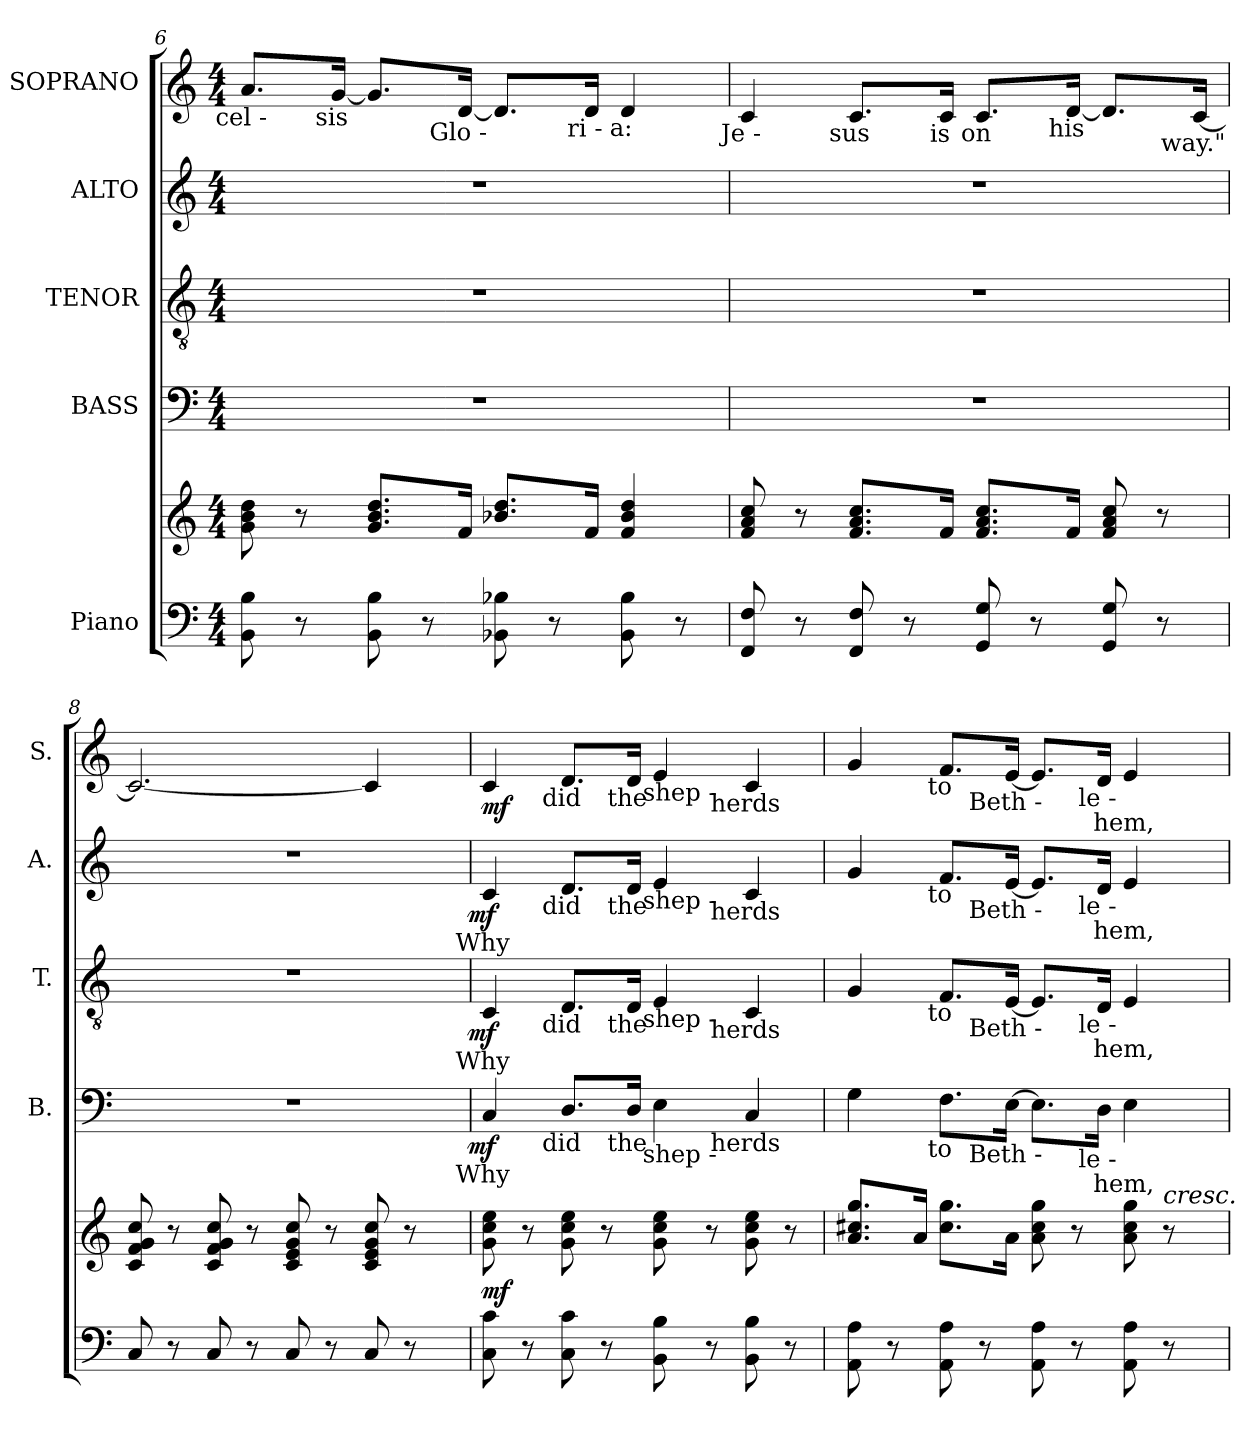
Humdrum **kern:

**kern	**kern	**dynam	**kern	**dynam	**kern	**dynam	**kern	**dynam	**kern	**dynam
*part5	*part5	*part5	*part4	*part4	*part3	*part3	*part2	*part2	*part1	*part1
*staff6	*staff5	*staff5/6	*staff4	*staff4	*staff3	*staff3	*staff2	*staff2	*staff1	*staff1
*I"Piano	*	*	*I"BASS	*	*I"TENOR	*	*I"ALTO	*	*I"SOPRANO	*
*	*	*	*I'B.	*	*I'T.	*	*I'A.	*	*I'S.	*
*clefF4	*clefG2	*	*clefF4	*	*clefGv2	*	*clefG2	*	*clefG2	*
*	*	*	*	*	*ITrd7c12	*	*	*	*	*
*k[]	*k[]	*	*k[]	*	*k[]	*	*k[]	*	*k[]	*
*C:	*C:	*	*C:	*	*C:	*	*C:	*	*C:	*
*M4/4	*M4/4	*	*M4/4	*	*M4/4	*	*M4/4	*	*M4/4	*
=6	=6	=6	=6	=6	=6	=6	=6	=6	=6	=6
!	!	!	!	!	!	!	!	!	!LO:TX:b:cj:t=cel -	!
8BBi\ 8Bi	8gi\ 8bi 8ddi	.	1r	.	1r	.	1r	.	8.ai/L	.
8r	8r	.	.	.	.	.	.	.	.	.
!	!	!	!	!	!	!	!	!	!LO:TX:b:cj:t=sis	!
.	.	.	.	.	.	.	.	.	[16gi/Jk	.
8BBi\ 8Bi	8.gi/ 8.bi/ 8.ddi/L	.	.	.	.	.	.	.	8.gi/L]	.
8r	.	.	.	.	.	.	.	.	.	.
!	!	!	!	!	!	!	!	!	!LO:TX:b:cj:t=Glo -	!
.	16fi/Jk	.	.	.	.	.	.	.	[16di/Jk	.
8BB-Xi\ 8B-Xi	8.b-Xi/ 8.ddi/L	.	.	.	.	.	.	.	8.di/L]	.
8r	.	.	.	.	.	.	.	.	.	.
!	!	!	!	!	!	!	!	!	!LO:TX:b:cj:t=ri -	!
.	16fi/Jk	.	.	.	.	.	.	.	16di/Jk	.
!	!	!	!	!	!	!	!	!	!LO:TX:b:cj:t=a&colon;	!
8BB-i\ 8B-i	4fi/ 4b-i 4ddi	.	.	.	.	.	.	.	4di/	.
8r	.	.	.	.	.	.	.	.	.	.
!!LO:PB:g=z
=7	=7	=7	=7	=7	=7	=7	=7	=7	=7	=7
!	!	!	!	!	!	!	!	!	!LO:TX:b:cj:t=Je -	!
8FFi/ 8Fi	8fi/ 8ai 8cci	.	1r	.	1r	.	1r	.	4ci/	.
8r	8r	.	.	.	.	.	.	.	.	.
!	!	!	!	!	!	!	!	!	!LO:TX:b:cj:t=sus	!
8FFi/ 8Fi	8.fi/ 8.ai/ 8.cci/L	.	.	.	.	.	.	.	8.ci/L	.
8r	.	.	.	.	.	.	.	.	.	.
!	!	!	!	!	!	!	!	!	!LO:TX:b:cj:t=is	!
.	16fi/Jk	.	.	.	.	.	.	.	16ci/Jk	.
!	!	!	!	!	!	!	!	!	!LO:TX:b:cj:t=on	!
8GGi/ 8Gi	8.fi/ 8.ai/ 8.cci/L	.	.	.	.	.	.	.	8.ci/L	.
8r	.	.	.	.	.	.	.	.	.	.
!	!	!	!	!	!	!	!	!	!LO:TX:b:cj:t=his	!
.	16fi/Jk	.	.	.	.	.	.	.	[16di/Jk	.
8GGi/ 8Gi	8fi/ 8ai 8cci	.	.	.	.	.	.	.	8.di/L]	.
8r	8r	.	.	.	.	.	.	.	.	.
!	!	!	!	!	!	!	!	!	!LO:TX:b:cj:t=way."	!
.	.	.	.	.	.	.	.	.	[16ci/Jk	.
=8	=8	=8	=8	=8	=8	=8	=8	=8	=8	=8
*	*	*	*^	*	*^	*	*^	*	*	*
8Ci/	8ci/ 8fi 8gi 8cci	.	1r	2ryy	.	1r	2ryy	.	1r	2ryy	.	2.ci/_	.
8r	8r	.	.	.	.	.	.	.	.	.	.	.	.
8Ci/	8ci/ 8fi 8gi 8cci	.	.	.	.	.	.	.	.	.	.	.	.
8r	8r	.	.	.	.	.	.	.	.	.	.	.	.
8Ci/	8ci/ 8ei 8gi 8cci	.	.	4ryy	.	.	4ryy	.	.	4ryy	.	.	.
8r	8r	.	.	.	.	.	.	.	.	.	.	.	.
8Ci/	8ci/ 8ei 8gi 8cci	.	.	8ryy	.	.	8ryy	.	.	8ryy	.	4ci/]	.
8r	8r	.	.	16ryy	.	.	16ryy	.	.	16ryy	.	.	.
.	.	.	.	32ryy	.	.	32ryy	.	.	32ryy	.	.	.
.	.	.	.	64ryy	.	.	64ryy	.	.	64ryy	.	.	.
.	.	.	.	128...ryy	.	.	128...ryy	.	.	128...ryy	.	.	.
.	.	.	.	1024ryy	mf	.	1024ryy	mf	.	1024ryy	mf	.	.
=9	=9	=9	=9	=9	=9	=9	=9	=9	=9	=9	=9	=9	=9
!	!	!	!	!	!	!	!	!	!	!	!	!LO:TX:b:cj:t=Why	!
!	!	!	!	!	!	!	!	!	!LO:TX:b:cj:t=Why	!	!	!	!
!	!	!	!	!	!	!LO:TX:b:cj:t=Why	!	!	!	!	!	!	!
!	!	!	!LO:TX:b:cj:t=Why	!	!	!	!	!	!	!	!	!	!
*	*	*	*	*	*	*	*	*	*	*	*	*^	*
8Ci\ 8ci	8gi\ 8cci 8eei	mf	4Ci/	2ryy	.	4CCi/	2ryy	.	4ci/	2ryy	.	4ci/	2ryy	mf
8r	8r	.	.	.	.	.	.	.	.	.	.	.	.	.
!	!	!	!	!	!	!	!	!	!	!	!	!LO:TX:b:cj:t=did	!	!
!	!	!	!	!	!	!	!	!	!LO:TX:b:cj:t=did	!	!	!	!	!
!	!	!	!	!	!	!LO:TX:b:cj:t=did	!	!	!	!	!	!	!	!
!	!	!	!LO:TX:b:cj:t=did	!	!	!	!	!	!	!	!	!	!	!
8Ci\ 8ci	8gi\ 8cci 8eei	.	8.Di/L	.	.	8.DDi/L	.	.	8.di/L	.	.	8.di/L	.	.
8r	8r	.	.	.	.	.	.	.	.	.	.	.	.	.
!	!	!	!	!	!	!	!	!	!	!	!	!LO:TX:b:cj:t=the	!	!
!	!	!	!	!	!	!	!	!	!LO:TX:b:cj:t=the	!	!	!	!	!
!	!	!	!	!	!	!LO:TX:b:cj:t=the	!	!	!	!	!	!	!	!
!	!	!	!LO:TX:b:cj:t=the	!	!	!	!	!	!	!	!	!	!	!
.	.	.	16Di/Jk	.	.	16DDi/Jk	.	.	16di/Jk	.	.	16di/Jk	.	.
8BBi\ 8Bi	8gi\ 8cci 8eei	.	4Ei\	16ryy	.	4EEi/	16ryy	.	4ei/	16ryy	.	4ei/	16ryy	.
!	!	!	!	!	!	!	!	!	!	!	!	!	!LO:TX:b:cj:t=shep -	!
!	!	!	!	!	!	!	!	!	!	!LO:TX:b:cj:t=shep -	!	!	!	!
!	!	!	!	!	!	!	!LO:TX:b:cj:t=shep -	!	!	!	!	!	!	!
!	!	!	!	!LO:TX:b:cj:t=shep -	!	!	!	!	!	!	!	!	!	!
.	.	.	.	4..ryy	.	.	4..ryy	.	.	4..ryy	.	.	4..ryy	.
8r	8r	.	.	.	.	.	.	.	.	.	.	.	.	.
!	!	!	!	!	!	!	!	!	!	!	!	!LO:TX:b:cj:t=herds	!	!
!	!	!	!	!	!	!	!	!	!LO:TX:b:cj:t=herds	!	!	!	!	!
!	!	!	!	!	!	!LO:TX:b:cj:t=herds	!	!	!	!	!	!	!	!
!	!	!	!LO:TX:b:cj:t=herds	!	!	!	!	!	!	!	!	!	!	!
8BBi\ 8Bi	8gi\ 8cci 8eei	.	4Ci/	.	.	4CCi/	.	.	4ci/	.	.	4ci/	.	.
8r	8r	.	.	.	.	.	.	.	.	.	.	.	.	.
!!LO:LB:g=z
=10	=10	=10	=10	=10	=10	=10	=10	=10	=10	=10	=10	=10	=10	=10
!	!	!	!	!	!	!	!	!	!	!	!	!LO:TX:b:cj:t=go	!	!
!	!	!	!	!	!	!	!	!	!LO:TX:b:cj:t=go	!	!	!	!	!
!	!	!	!	!	!	!LO:TX:b:cj:t=go	!	!	!	!	!	!	!	!
!	!	!	!LO:TX:b:cj:t=go	!	!	!	!	!	!	!	!	!	!	!
*	*	*	*v	*v	*	*	*	*	*v	*v	*	*v	*v	*
*	*	*	*	*	*v	*v	*	*	*	*	*
8AAi\ 8Ai	8.ai/ 8.cc#Xi/ 8.ggi/L	.	4Gi\	.	4GGi/	.	4gi/	.	4gi/	.
8r	.	.	.	.	.	.	.	.	.	.
.	16ai/Jk	.	.	.	.	.	.	.	.	.
!	!	!	!	!	!	!	!	!	!LO:TX:b:cj:t=to	!
!	!	!	!	!	!	!	!LO:TX:b:cj:t=to	!	!	!
!	!	!	!	!	!LO:TX:b:cj:t=to	!	!	!	!	!
!	!	!	!LO:TX:b:cj:t=to	!	!	!	!	!	!	!
8AAi\ 8Ai	8.cc#i\ 8.ggi\L	.	8.Fi\L	.	8.FFi/L	.	8.fi/L	.	8.fi/L	.
8r	.	.	.	.	.	.	.	.	.	.
!	!	!	!	!	!	!	!	!	!LO:TX:b:cj:t=Beth -	!
!	!	!	!	!	!	!	!LO:TX:b:cj:t=Beth -	!	!	!
!	!	!	!	!	!LO:TX:b:cj:t=Beth -	!	!	!	!	!
!	!	!	!LO:TX:b:cj:t=Beth -	!	!	!	!	!	!	!
.	16ai\Jk	.	[16Ei\Jk	.	[16EEi/Jk	.	[16ei/Jk	.	[16ei/Jk	.
8AAi\ 8Ai	8ai\ 8cc#i 8ggi	.	8.Ei\L]	.	8.EEi/L]	.	8.ei/L]	.	8.ei/L]	.
8r	8r	.	.	.	.	.	.	.	.	.
!	!	!	!	!	!	!	!	!	!LO:TX:b:cj:t=le -	!
!	!	!	!	!	!	!	!LO:TX:b:cj:t=le -	!	!	!
!	!	!	!	!	!LO:TX:b:cj:t=le -	!	!	!	!	!
!	!	!	!LO:TX:b:cj:t=le -	!	!	!	!	!	!	!
.	.	.	16Di\Jk	.	16DDi/Jk	.	16di/Jk	.	16di/Jk	.
!	!	!	!	!	!	!	!	!	!LO:TX:b:cj:t=hem,	!
!	!	!	!	!	!	!	!LO:TX:b:cj:t=hem,	!	!	!
!	!	!	!	!	!LO:TX:b:cj:t=hem,	!	!	!	!	!
!	!	!	!LO:TX:b:cj:t=hem,	!	!	!	!	!	!	!
8AAi\ 8Ai	8ai\ 8cc#i 8ggi	.	4Ei\	.	4EEi/	.	4ei/	.	4ei/	.
!	!LO:TX:a:i:t=cresc.	!	!	!	!	!	!	!	!	!
8r	8r	.	.	.	.	.	.	.	.	.
=	=	=	=	=	=	=	=	=	=	=
*-	*-	*-	*-	*-	*-	*-	*-	*-	*-	*-
